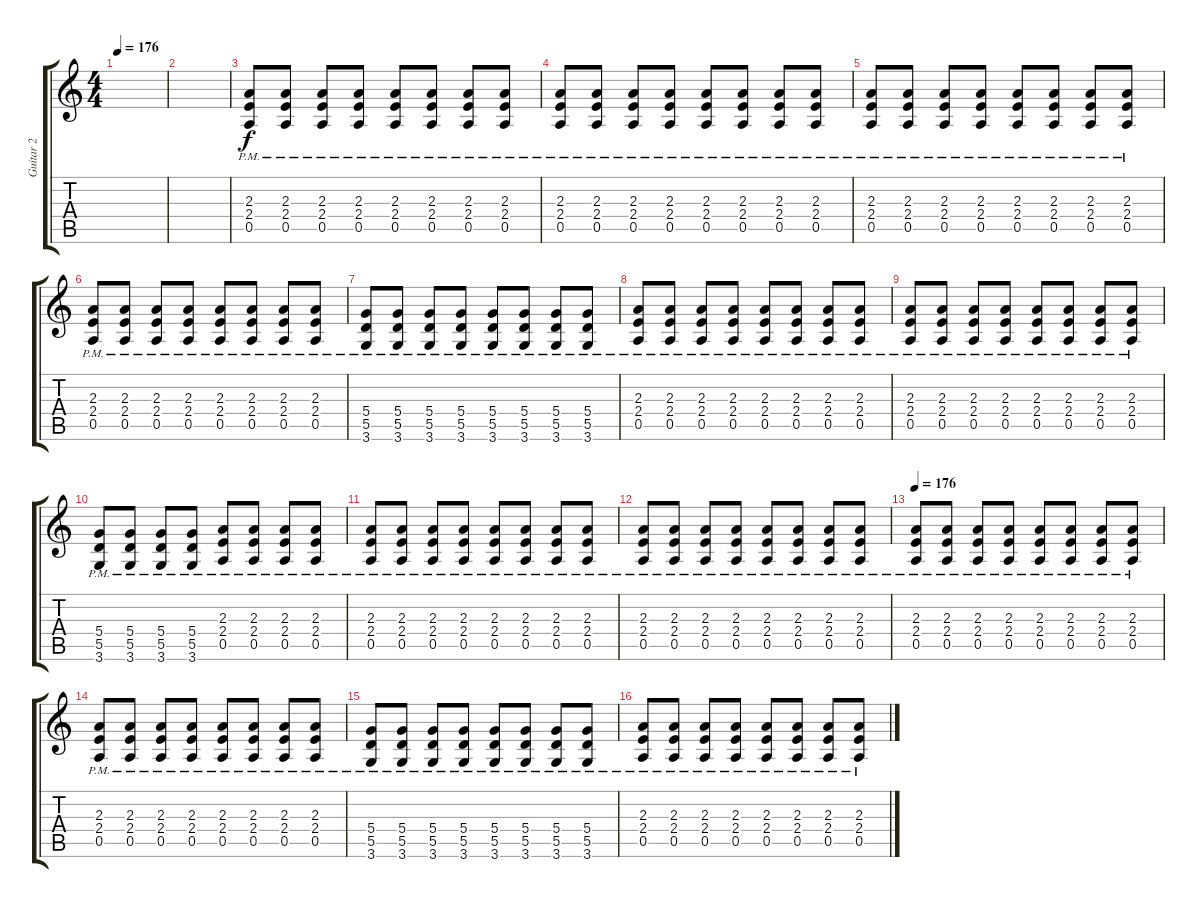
\track ("Guitar 2" "Guitar 2") {instrument distortionguitar}
\staff {score tabs}
\tuning (E4 B3 G3 D3 A2 E2) {hide}
\ts (4 4)
\tempo 176
\clef g2
\ks c
|
|
(2.3{pm} 2.4{pm} 0.5{pm}).8 (2.3{pm} 2.4{pm} 0.5{pm}).8 (2.3{pm} 2.4{pm} 0.5{pm}).8 (2.3{pm} 2.4{pm} 0.5{pm}).8 (2.3{pm} 2.4{pm} 0.5{pm}).8 (2.3{pm} 2.4{pm} 0.5{pm}).8 (2.3{pm} 2.4{pm} 0.5{pm}).8 (2.3{pm} 2.4{pm} 0.5{pm}).8 |
(2.3{pm} 2.4{pm} 0.5{pm}).8 (2.3{pm} 2.4{pm} 0.5{pm}).8 (2.3{pm} 2.4{pm} 0.5{pm}).8 (2.3{pm} 2.4{pm} 0.5{pm}).8 (2.3{pm} 2.4{pm} 0.5{pm}).8 (2.3{pm} 2.4{pm} 0.5{pm}).8 (2.3{pm} 2.4{pm} 0.5{pm}).8 (2.3{pm} 2.4{pm} 0.5{pm}).8 |
(2.3{pm} 2.4{pm} 0.5{pm}).8 (2.3{pm} 2.4{pm} 0.5{pm}).8 (2.3{pm} 2.4{pm} 0.5{pm}).8 (2.3{pm} 2.4{pm} 0.5{pm}).8 (2.3{pm} 2.4{pm} 0.5{pm}).8 (2.3{pm} 2.4{pm} 0.5{pm}).8 (2.3{pm} 2.4{pm} 0.5{pm}).8 (2.3{pm} 2.4{pm} 0.5{pm}).8 |
(2.3{pm} 2.4{pm} 0.5{pm}).8 (2.3{pm} 2.4{pm} 0.5{pm}).8 (2.3{pm} 2.4{pm} 0.5{pm}).8 (2.3{pm} 2.4{pm} 0.5{pm}).8 (2.3{pm} 2.4{pm} 0.5{pm}).8 (2.3{pm} 2.4{pm} 0.5{pm}).8 (2.3{pm} 2.4{pm} 0.5{pm}).8 (2.3{pm} 2.4{pm} 0.5{pm}).8 |
(5.4{pm} 5.5{pm} 3.6{pm}).8 (5.4{pm} 5.5{pm} 3.6{pm}).8 (5.4{pm} 5.5{pm} 3.6{pm}).8 (5.4{pm} 5.5{pm} 3.6{pm}).8 (5.4{pm} 5.5{pm} 3.6{pm}).8 (5.4{pm} 5.5{pm} 3.6{pm}).8 (5.4{pm} 5.5{pm} 3.6{pm}).8 (5.4{pm} 5.5{pm} 3.6{pm}).8 |
(2.3{pm} 2.4{pm} 0.5{pm}).8 (2.3{pm} 2.4{pm} 0.5{pm}).8 (2.3{pm} 2.4{pm} 0.5{pm}).8 (2.3{pm} 2.4{pm} 0.5{pm}).8 (2.3{pm} 2.4{pm} 0.5{pm}).8 (2.3{pm} 2.4{pm} 0.5{pm}).8 (2.3{pm} 2.4{pm} 0.5{pm}).8 (2.3{pm} 2.4{pm} 0.5{pm}).8 |
(2.3{pm} 2.4{pm} 0.5{pm}).8 (2.3{pm} 2.4{pm} 0.5{pm}).8 (2.3{pm} 2.4{pm} 0.5{pm}).8 (2.3{pm} 2.4{pm} 0.5{pm}).8 (2.3{pm} 2.4{pm} 0.5{pm}).8 (2.3{pm} 2.4{pm} 0.5{pm}).8 (2.3{pm} 2.4{pm} 0.5{pm}).8 (2.3{pm} 2.4{pm} 0.5{pm}).8 |
(5.4{pm} 5.5{pm} 3.6{pm}).8 (5.4{pm} 5.5{pm} 3.6{pm}).8 (5.4{pm} 5.5{pm} 3.6{pm}).8 (5.4{pm} 5.5{pm} 3.6{pm}).8 (2.3 2.4{pm} 0.5{pm}).8 (2.3 2.4{pm} 0.5{pm}).8 (2.3 2.4{pm} 0.5{pm}).8 (2.3 2.4{pm} 0.5{pm}).8 |
(2.3{pm} 2.4{pm} 0.5{pm}).8 (2.3{pm} 2.4{pm} 0.5{pm}).8 (2.3{pm} 2.4{pm} 0.5{pm}).8 (2.3{pm} 2.4{pm} 0.5{pm}).8 (2.3{pm} 2.4{pm} 0.5{pm}).8 (2.3{pm} 2.4{pm} 0.5{pm}).8 (2.3{pm} 2.4{pm} 0.5{pm}).8 (2.3{pm} 2.4{pm} 0.5{pm}).8 |
(2.3{pm} 2.4{pm} 0.5{pm}).8 (2.3{pm} 2.4{pm} 0.5{pm}).8 (2.3{pm} 2.4{pm} 0.5{pm}).8 (2.3{pm} 2.4{pm} 0.5{pm}).8 (2.3{pm} 2.4{pm} 0.5{pm}).8 (2.3{pm} 2.4{pm} 0.5{pm}).8 (2.3{pm} 2.4{pm} 0.5{pm}).8 (2.3{pm} 2.4{pm} 0.5{pm}).8 |
\tempo 176
(2.3{pm} 2.4{pm} 0.5{pm}).8 (2.3{pm} 2.4{pm} 0.5{pm}).8 (2.3{pm} 2.4{pm} 0.5{pm}).8 (2.3{pm} 2.4{pm} 0.5{pm}).8 (2.3{pm} 2.4{pm} 0.5{pm}).8 (2.3{pm} 2.4{pm} 0.5{pm}).8 (2.3{pm} 2.4{pm} 0.5{pm}).8 (2.3{pm} 2.4{pm} 0.5{pm}).8 |
(2.3{pm} 2.4{pm} 0.5{pm}).8 (2.3{pm} 2.4{pm} 0.5{pm}).8 (2.3{pm} 2.4{pm} 0.5{pm}).8 (2.3{pm} 2.4{pm} 0.5{pm}).8 (2.3{pm} 2.4{pm} 0.5{pm}).8 (2.3{pm} 2.4{pm} 0.5{pm}).8 (2.3{pm} 2.4{pm} 0.5{pm}).8 (2.3{pm} 2.4{pm} 0.5{pm}).8 |
(5.4{pm} 5.5{pm} 3.6{pm}).8 (5.4{pm} 5.5{pm} 3.6{pm}).8 (5.4{pm} 5.5{pm} 3.6{pm}).8 (5.4{pm} 5.5{pm} 3.6{pm}).8 (5.4{pm} 5.5{pm} 3.6{pm}).8 (5.4{pm} 5.5{pm} 3.6{pm}).8 (5.4{pm} 5.5{pm} 3.6{pm}).8 (5.4{pm} 5.5{pm} 3.6{pm}).8 |
(2.3{pm} 2.4{pm} 0.5{pm}).8 (2.3{pm} 2.4{pm} 0.5{pm}).8 (2.3{pm} 2.4{pm} 0.5{pm}).8 (2.3{pm} 2.4{pm} 0.5{pm}).8 (2.3{pm} 2.4{pm} 0.5{pm}).8 (2.3{pm} 2.4{pm} 0.5{pm}).8 (2.3{pm} 2.4{pm} 0.5{pm}).8 (2.3{pm} 2.4{pm} 0.5{pm}).8
